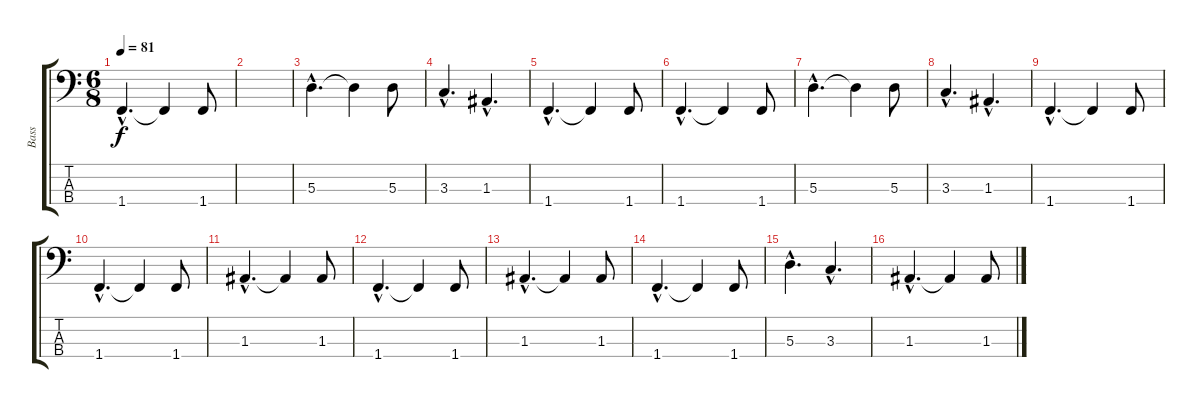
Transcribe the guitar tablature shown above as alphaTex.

\track ("Bass" "Bass") {instrument electricbasspick}
\staff {score tabs}
\tuning (G2 D2 A1 E1) {hide}
\ts (6 8)
\tempo 81
\clef f4
\ks c
1.4{hac}.4{d dy f} 1.4{t}.4 1.4.8 |
|
5.3{hac}.4{d} 5.3{t}.4 5.3.8 |
3.3{hac}.4{d} 1.3{hac}.4{d} |
1.4{hac}.4{d} 1.4{t}.4 1.4.8 |
1.4{hac}.4{d} 1.4{t}.4 1.4.8 |
5.3{hac}.4{d} 5.3{t}.4 5.3.8 |
3.3{hac}.4{d} 1.3{hac}.4{d} |
1.4{hac}.4{d} 1.4{t}.4 1.4.8 |
1.4{hac}.4{d} 1.4{t}.4 1.4.8 |
1.3{hac}.4{d} 1.3{t}.4 1.3.8 |
1.4{hac}.4{d} 1.4{t}.4 1.4.8 |
1.3{hac}.4{d} 1.3{t}.4 1.3.8 |
1.4{hac}.4{d} 1.4{t}.4 1.4.8 |
5.3{hac}.4{d} 3.3{hac}.4{d} |
1.3{hac}.4{d} 1.3{t}.4 1.3.8
